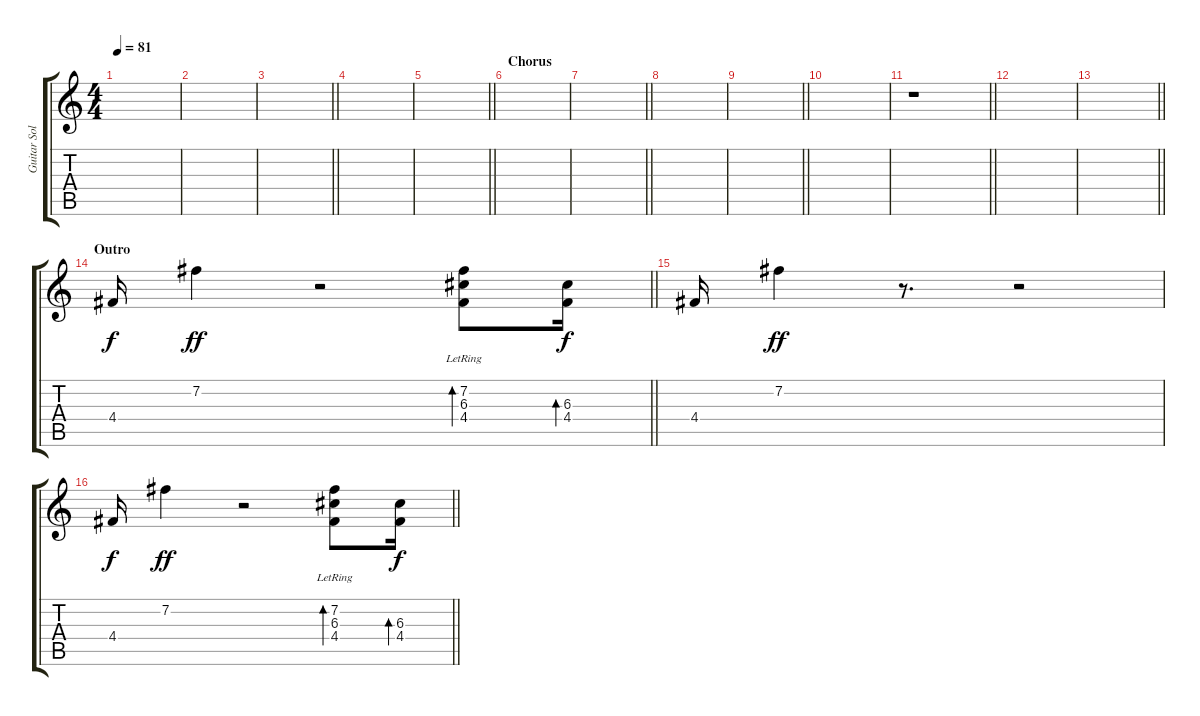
\track ("Guitar Solo" "Guitar Sol") {instrument electricguitarclean}
\staff {score tabs}
\tuning (E4 B3 G3 D3 A2 E2) {hide}
\ts (4 4)
\tempo 81
\clef g2
\ks c
|
|
\barLineRight lightlight
|
|
\barLineRight lightlight
|
\section ("" "Chorus")
|
\barLineRight lightlight
|
|
\barLineRight lightlight
|
|
\barLineRight lightlight
r.1 |
|
\barLineRight lightlight
|
\section ("" "Outro")
\barLineRight lightlight
4.4.16{volume 13 balance 11} 7.2.4{dy ff} r.2 (7.2{lr} 6.3{lr} 4.4{lr}).8{bd 120} (6.3 4.4).16{bd 120 dy f} |
4.4.16 7.2.4{dy ff} r.8{d} r.2 |
\barLineRight lightlight
4.4.16{dy f} 7.2.4{dy ff} r.2 (7.2{lr} 6.3{lr} 4.4{lr}).8{bd 120} (6.3 4.4).16{bd 120 dy f}
